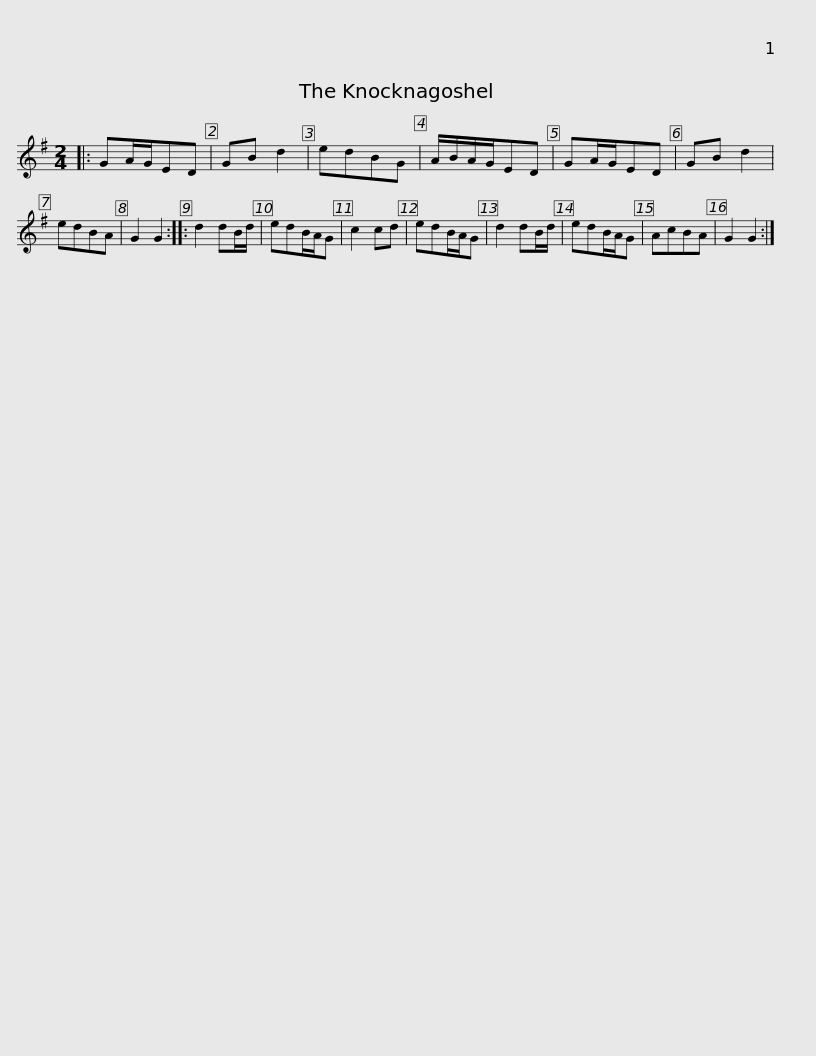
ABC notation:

X:1
L:1/8
M:2/4
I:linebreak $
K:G
V:1 treble
V:1
|: GA/G/ED | GB d2 | edBG | A/B/A/G/ED | GA/G/ED | %5
 GB d2 | edBA | G2 G2 :: d2 dB/d/ | edB/A/G |$ %10
 c2 cd | edB/A/G | d2 dB/d/ | edB/A/G | AcBA | %15
 G2 G2 :| %16
